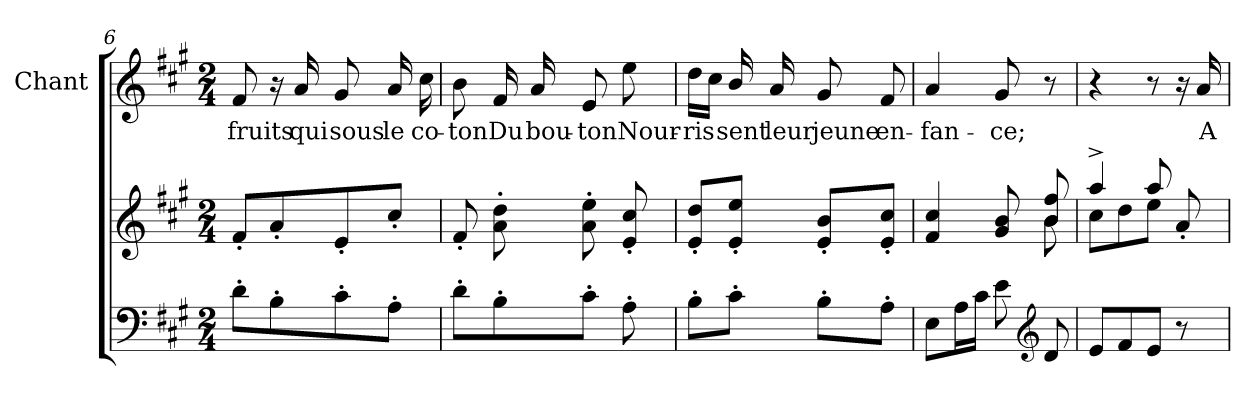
**kern	**kern	**kern	**text
*part3	*part2	*part1	*part1
*staff3	*staff2	*staff1	*staff1
*	*	*I"Chant	*
*	*	*I'C.	*
*clefF4	*clefG2	*clefG2	*
*k[f#c#g#]	*k[f#c#g#]	*k[f#c#g#]	*
*M2/4	*M2/4	*M2/4	*
=6	=6	=6	=6
8d'>i\L	8f#'<j/L	8f#j/	fruits
8B'>i\	8a'<j/	16r	.
.	.	16aj/	qui
8c#'>i\	8e'<j/	8g#j/	sous
8A'>i\J	8cc#'<j/J	16aj/	le
.	.	16cc#j\	co-
=7	=7	=7	=7
8d'>i\L	8f#'<j/	8bj\	ton
8B'>i\	8aj'>\ 8ddj'>\	16f#j/	Du
.	.	16aj/	bou-
8c#'>i\J	8aj'>\ 8eej'>\	8ej/	ton
8A'>i\	8cc#j'</ 8ej'</	8eej\	Nour-
!!LO:LB:g=z
=8	=8	=8	=8
8B'>i\L	8ddj'</ 8ej'</L	16ddj\LL	ris
.	.	16cc#j\JJ	--
8c#'>i\J	8eej'</ 8ej'</J	16bj/	sent
.	.	16aj/	leur
8B'>i\L	8bj'</ 8ej'</L	8g#j/	jeune
8A'>i\J	8cc#j'</ 8ej'</J	8f#j/	en-
=9	=9	=9	=9
*	*^	*	*
8Ei\L	4cc#j/ 4f#j/	8ryy	4aj/	fan-
16Ai\L	.	16ryy	.	.
16c#i\JJ	.	16ryy	.	.
8ei\	8bj/ 8g#j/	8ryy	8g#j/	ce;
*clefG2	*	*	*	*
8di/	8bj/ 8ff#j/	8bZ\	8r	.
=10	=10	=10	=10	=10
8ei/L	4aa^>j/	8cc#Z\L	4r	.
8f#i/	.	8ddZ\	.	.
8ei/J	8aaj/	8eeZ\J	8r	.
8r	8a'<j/	8ryy	16r	.
.	.	.	16aj/	A-
*	*v	*v	*	*
=	=	=	=
*-	*-	*-	*-
